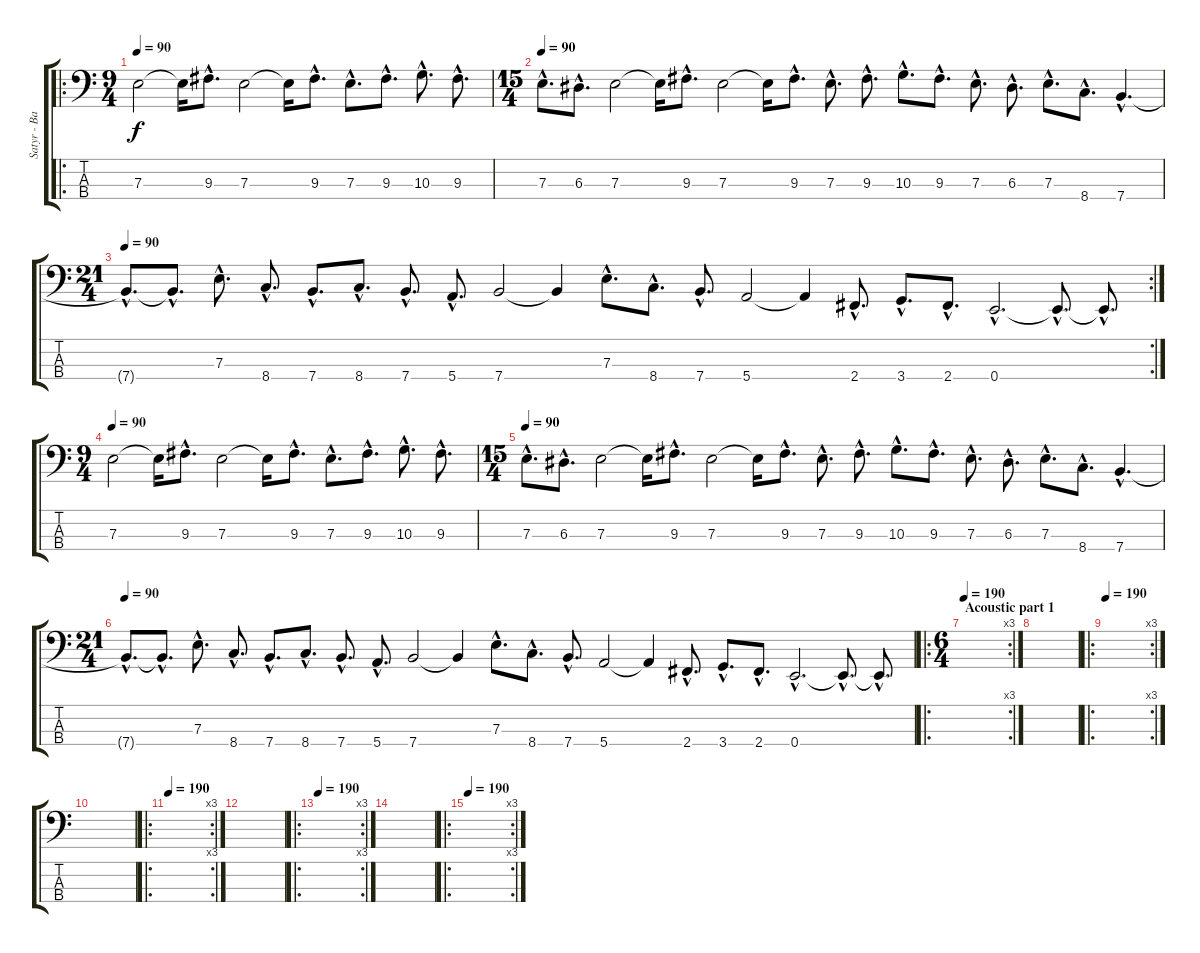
\track ("Satyr - Bass" "Satyr - Ba") {instrument electricbassfinger}
\staff {score tabs}
\tuning (G2 D2 A1 E1) {hide}
\ro
\ts (9 4)
\tempo 90
\clef f4
\ks c
7.3.2{dy f} 7.3{t}.16 9.3{hac}.8{d} 7.3.2 7.3{t}.16 9.3{hac}.8{d} 7.3{hac}.8{d} 9.3{hac}.8{d} 10.3{hac}.8{d} 9.3{hac}.8{d} |
\ts (15 4)
\tempo 90
7.3{hac}.8{d} 6.3{hac}.8{d} 7.3.2 7.3{t}.16 9.3{hac}.8{d} 7.3.2 7.3{t}.16 9.3{hac}.8{d} 7.3{hac}.8{d} 9.3{hac}.8{d} 10.3{hac}.8{d} 9.3{hac}.8{d} 7.3{hac}.8{d} 6.3{hac}.8{d} 7.3{hac}.8{d} 8.4{hac}.8{d} 7.4{hac}.4{d} |
\rc 2
\ts (21 4)
\tempo 90
7.4{hac t}.8{d} 7.4{hac t}.8{d} 7.3{hac}.8{d} 8.4{hac}.8{d} 7.4{hac}.8{d} 8.4{hac}.8{d} 7.4{hac}.8{d} 5.4{hac}.8{d} 7.4.2 7.4{t}.4 7.3{hac}.8{d} 8.4{hac}.8{d} 7.4{hac}.8{d} 5.4.2 5.4{t}.4 2.4{hac}.8{d} 3.4{hac}.8{d} 2.4{hac}.8{d} 0.4{hac}.2{d} 0.4{hac t}.8{d} 0.4{hac t}.8{d} |
\ts (9 4)
\tempo 90
7.3.2 7.3{t}.16 9.3{hac}.8{d} 7.3.2 7.3{t}.16 9.3{hac}.8{d} 7.3{hac}.8{d} 9.3{hac}.8{d} 10.3{hac}.8{d} 9.3{hac}.8{d} |
\ts (15 4)
\tempo 90
7.3{hac}.8{d} 6.3{hac}.8{d} 7.3.2 7.3{t}.16 9.3{hac}.8{d} 7.3.2 7.3{t}.16 9.3{hac}.8{d} 7.3{hac}.8{d} 9.3{hac}.8{d} 10.3{hac}.8{d} 9.3{hac}.8{d} 7.3{hac}.8{d} 6.3{hac}.8{d} 7.3{hac}.8{d} 8.4{hac}.8{d} 7.4{hac}.4{d} |
\ts (21 4)
\tempo 90
7.4{hac t}.8{d} 7.4{hac t}.8{d} 7.3{hac}.8{d} 8.4{hac}.8{d} 7.4{hac}.8{d} 8.4{hac}.8{d} 7.4{hac}.8{d} 5.4{hac}.8{d} 7.4.2 7.4{t}.4 7.3{hac}.8{d} 8.4{hac}.8{d} 7.4{hac}.8{d} 5.4.2 5.4{t}.4 2.4{hac}.8{d} 3.4{hac}.8{d} 2.4{hac}.8{d} 0.4{hac}.2{d} 0.4{hac t}.8{d} 0.4{hac t}.8{d} |
\ro
\rc 3
\ts (6 4)
\section ("" "Acoustic part 1")
\tempo 190
|
|
\ro
\rc 3
\tempo 190
|
|
\ro
\rc 3
\tempo 190
|
|
\ro
\rc 3
\tempo 190
|
|
\ro
\rc 3
\tempo 190
